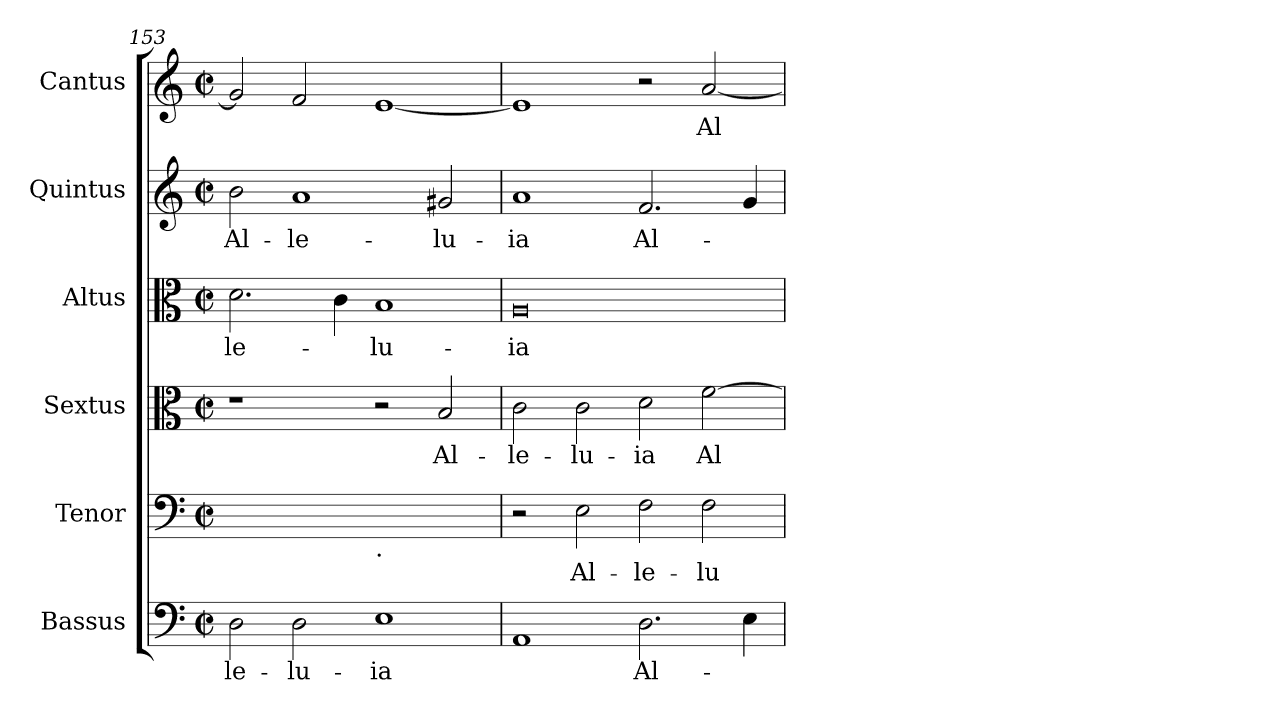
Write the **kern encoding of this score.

**kern	**text	**kern	**text	**kern	**text	**kern	**text	**kern	**text	**kern	**text
*part6	*part6	*part5	*part5	*part4	*part4	*part3	*part3	*part2	*part2	*part1	*part1
*staff6	*staff6	*staff5	*staff5	*staff4	*staff4	*staff3	*staff3	*staff2	*staff2	*staff1	*staff1
*I"Bassus	*	*I"Tenor	*	*I"Sextus	*	*I"Altus	*	*I"Quintus	*	*I"Cantus	*
*I'Bassus	*	*I'Tenor	*	*I'Sextus	*	*I'Altus	*	*I'Quintus	*	*I'Cantus	*
!!LO:LB:g=z
*clefF4	*	*clefF4	*	*clefC3	*	*clefC3	*	*clefG2	*	*clefG2	*
*M2/2	*	*M2/2	*	*M2/2	*	*M2/2	*	*M2/2	*	*M2/2	*
*met(c|)	*	*met(c|)	*	*met(c|)	*	*met(c|)	*	*met(c|)	*	*met(c|)	*
=153	=153	=153	=153	=153	=153	=153	=153	=153	=153	=153	=153
!	!LO:LY:b:cj	!	!	!	!	!	!LO:LY:b:cj	!	!LO:LY:b:cj	!	!
2D\	-le-	1ryy	.	1r	.	2.d\	-le-	2b\	Al-	2g/]	.
!	!LO:LY:b:cj	!	!	!	!	!	!	!	!LO:LY:b:cj	!	!
2D\	-lu-	.	.	.	.	.	.	1a	-le-	2f/	.
.	.	.	.	.	.	4c\	.	.	.	.	.
!	!	!LO:TX:b:t=.	!	!	!	!	!	!	!	!	!
!	!LO:LY:b:cj	!	!	!	!	!	!LO:LY:b:cj	!	!	!	!
1E	-ia	1ryy	.	2r	.	1B	-lu-	.	.	[<1e	.
!	!	!	!	!	!LO:LY:b:cj	!	!	!	!LO:LY:b:cj	!	!
.	.	.	.	2B/	Al-	.	.	2g#X/	-lu-	.	.
=154	=154	=154	=154	=154	=154	=154	=154	=154	=154	=154	=154
!	!	!	!	!	!LO:LY:b:cj	!	!LO:LY:b:rj	!	!LO:LY:b:cj	!	!
1AA	.	2r	.	2c\	-le-	0A	-ia	1a	-ia	1e]	.
!	!	!	!LO:LY:b:cj	!	!LO:LY:b:cj	!	!	!	!	!	!
.	.	2E\	Al-	2c\	-lu-	.	.	.	.	.	.
!	!LO:LY:b:cj	!	!LO:LY:b:cj	!	!LO:LY:b:cj	!	!	!	!LO:LY:b:cj	!	!
2.D\	Al-	2F\	-le-	2d\	-ia	.	.	2.f/	Al-	2r	.
!	!	!	!LO:LY:b:cj	!	!LO:LY:b:cj	!	!	!	!	!	!LO:LY:b:cj
.	.	2F\	-lu-	[>2f\	Al-	.	.	.	.	[<2a/	Al-
4E\	.	.	.	.	.	.	.	4g/	.	.	.
=	=	=	=	=	=	=	=	=	=	=	=
*-	*-	*-	*-	*-	*-	*-	*-	*-	*-	*-	*-
